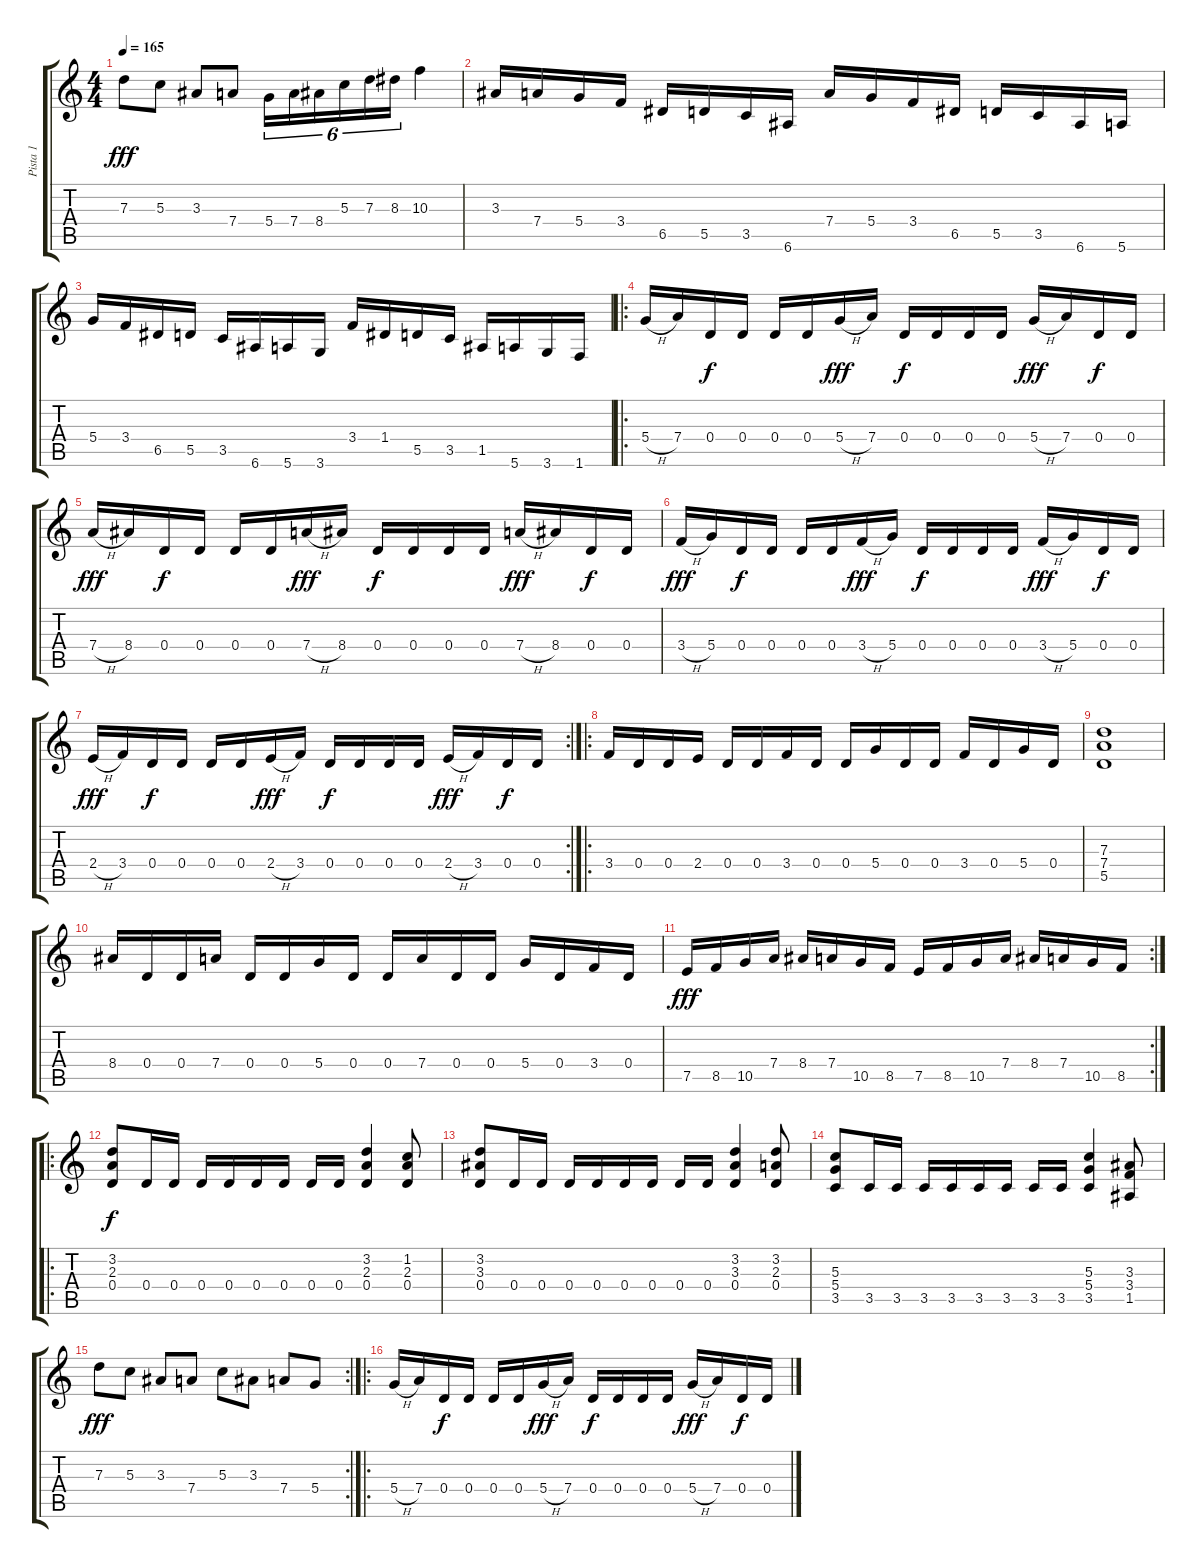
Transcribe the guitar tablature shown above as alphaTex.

\track ("Pista 1" "Pista 1") {instrument distortionguitar}
\staff {score tabs}
\tuning (E4 B3 G3 D3 A2 E2) {hide}
\ts (4 4)
\tempo 165
\clef g2
\ks c
7.3.8{dy fff} 5.3.8 3.3.8 7.4.8 5.4.16{tu (6 4)} 7.4.16{tu (6 4)} 8.4.16{tu (6 4)} 5.3.16{tu (6 4)} 7.3.16{tu (6 4)} 8.3.16{tu (6 4)} 10.3.4 |
3.3.16 7.4.16 5.4.16 3.4.16 6.5.16 5.5.16 3.5.16 6.6.16 7.4.16 5.4.16 3.4.16 6.5.16 5.5.16 3.5.16 6.6.16 5.6.16 |
5.4.16 3.4.16 6.5.16 5.5.16 3.5.16 6.6.16 5.6.16 3.6.16 3.4.16 1.4.16 5.5.16 3.5.16 1.5.16 5.6.16 3.6.16 1.6.16 |
\ro
5.4{h}.16 7.4.16 0.4.16{dy f} 0.4.16 0.4.16 0.4.16 5.4{h}.16{dy fff} 7.4.16 0.4.16{dy f} 0.4.16 0.4.16 0.4.16 5.4{h}.16{dy fff} 7.4.16 0.4.16{dy f} 0.4.16 |
7.4{h}.16{dy fff} 8.4.16 0.4.16{dy f} 0.4.16 0.4.16 0.4.16 7.4{h}.16{dy fff} 8.4.16 0.4.16{dy f} 0.4.16 0.4.16 0.4.16 7.4{h}.16{dy fff} 8.4.16 0.4.16{dy f} 0.4.16 |
3.4{h}.16{dy fff} 5.4.16 0.4.16{dy f} 0.4.16 0.4.16 0.4.16 3.4{h}.16{dy fff} 5.4.16 0.4.16{dy f} 0.4.16 0.4.16 0.4.16 3.4{h}.16{dy fff} 5.4.16 0.4.16{dy f} 0.4.16 |
\rc 2
2.4{h}.16{dy fff} 3.4.16 0.4.16{dy f} 0.4.16 0.4.16 0.4.16 2.4{h}.16{dy fff} 3.4.16 0.4.16{dy f} 0.4.16 0.4.16 0.4.16 2.4{h}.16{dy fff} 3.4.16 0.4.16{dy f} 0.4.16 |
\ro
3.4.16 0.4.16 0.4.16 2.4.16 0.4.16 0.4.16 3.4.16 0.4.16 0.4.16 5.4.16 0.4.16 0.4.16 3.4.16 0.4.16 5.4.16 0.4.16 |
(7.3 7.4 5.5).1 |
8.4.16 0.4.16 0.4.16 7.4.16 0.4.16 0.4.16 5.4.16 0.4.16 0.4.16 7.4.16 0.4.16 0.4.16 5.4.16 0.4.16 3.4.16 0.4.16 |
\rc 2
7.5.16{dy fff} 8.5.16 10.5.16 7.4.16 8.4.16 7.4.16 10.5.16 8.5.16 7.5.16 8.5.16 10.5.16 7.4.16 8.4.16 7.4.16 10.5.16 8.5.16 |
\ro
(3.2 2.3 0.4).8{dy f} 0.4.16 0.4.16 0.4.16 0.4.16 0.4.16 0.4.16 0.4.16 0.4.16 (3.2 2.3 0.4).4 (1.2 2.3 0.4).8 |
(3.2 3.3 0.4).8 0.4.16 0.4.16 0.4.16 0.4.16 0.4.16 0.4.16 0.4.16 0.4.16 (3.2 3.3 0.4).4 (3.2 2.3 0.4).8 |
(5.3 5.4 3.5).8 3.5.16 3.5.16 3.5.16 3.5.16 3.5.16 3.5.16 3.5.16 3.5.16 (5.3 5.4 3.5).4 (3.3 3.4 1.5).8 |
\rc 2
7.3.8{dy fff} 5.3.8 3.3.8 7.4.8 5.3.8 3.3.8 7.4.8 5.4.8 |
\ro
5.4{h}.16 7.4.16 0.4.16{dy f} 0.4.16 0.4.16 0.4.16 5.4{h}.16{dy fff} 7.4.16 0.4.16{dy f} 0.4.16 0.4.16 0.4.16 5.4{h}.16{dy fff} 7.4.16 0.4.16{dy f} 0.4.16
